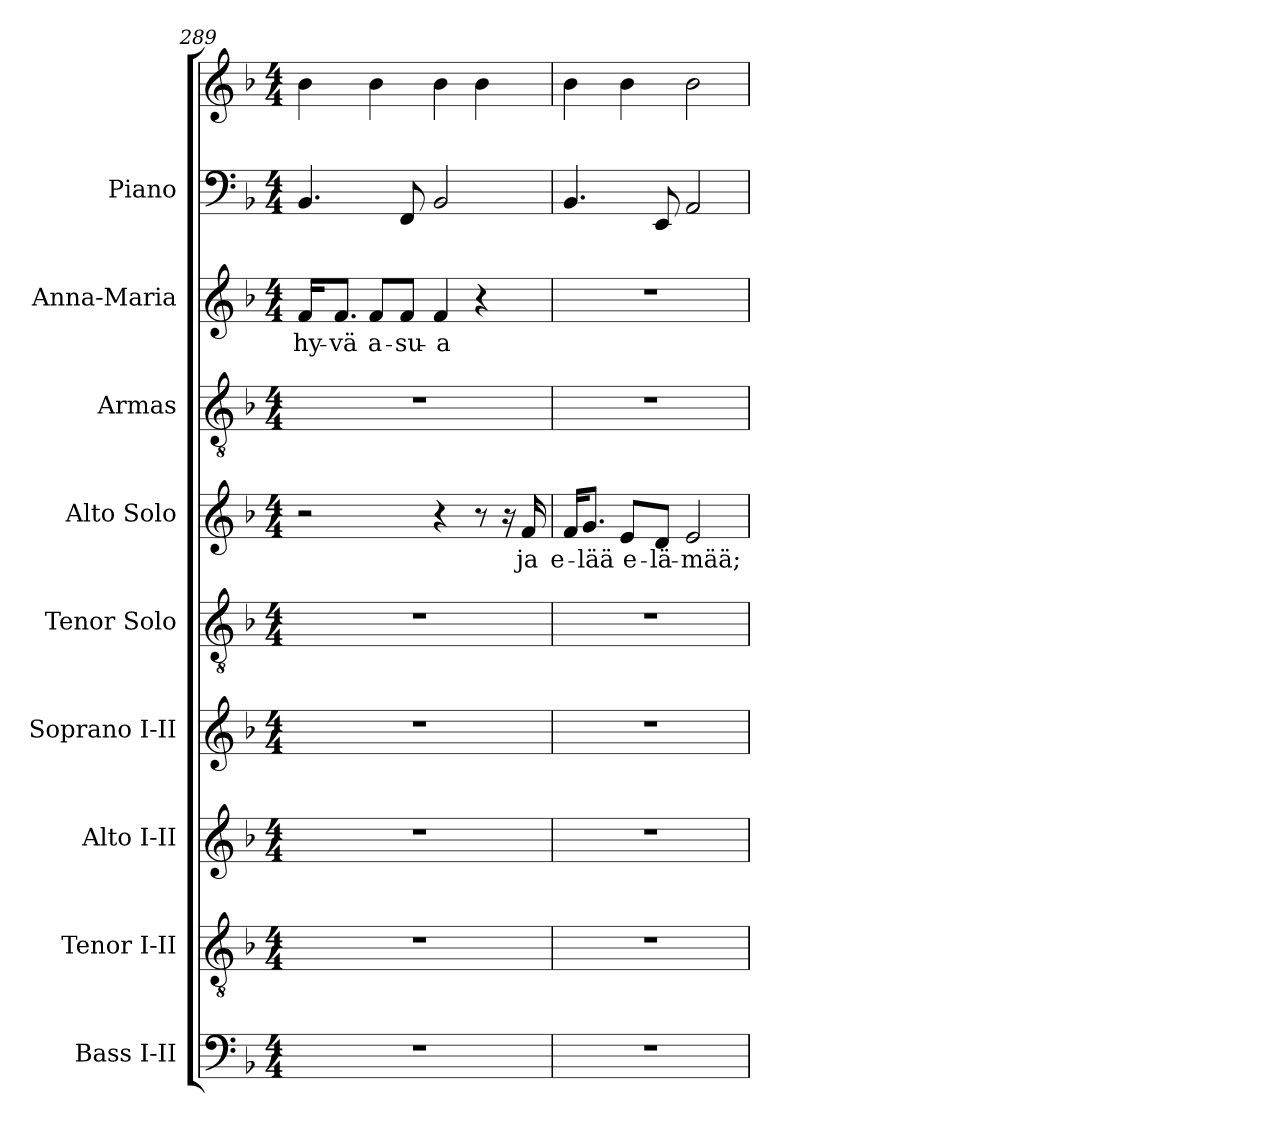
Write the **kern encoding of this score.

**kern	**kern	**kern	**kern	**kern	**kern	**text	**kern	**kern	**text	**kern	**kern
*part9	*part8	*part7	*part6	*part5	*part4	*part4	*part3	*part2	*part2	*part1	*part1
*staff10	*staff9	*staff8	*staff7	*staff6	*staff5	*staff5	*staff4	*staff3	*staff3	*staff2	*staff1
*I"Bass I-II	*I"Tenor I-II	*I"Alto I-II	*I"Soprano I-II	*I"Tenor Solo	*I"Alto Solo	*	*I"Armas	*I"Anna-Maria	*	*I"Piano	*
*I'B.	*I'T.	*I'A.	*I'S.	*I'T. Solo	*I'A. Solo	*	*I'Armas	*I'A-M	*	*I'Pno.	*
!!LO:PB:g=z
*clefF4	*clefGv2	*clefG2	*clefG2	*clefGv2	*clefG2	*	*clefGv2	*clefG2	*	*clefF4	*clefG2
*	*ITrd7c12	*	*	*ITrd7c12	*	*	*ITrd7c12	*	*	*	*
*k[b-]	*k[b-]	*k[b-]	*k[b-]	*k[b-]	*k[b-]	*	*k[b-]	*k[b-]	*	*k[b-]	*k[b-]
*F:	*F:	*F:	*F:	*F:	*F:	*	*F:	*F:	*	*F:	*F:
*M4/4	*M4/4	*M4/4	*M4/4	*M4/4	*M4/4	*	*M4/4	*M4/4	*	*M4/4	*M4/4
=289	=289	=289	=289	=289	=289	=289	=289	=289	=289	=289	=289
!	!	!	!	!	!	!	!	!	!LO:LY:b:color=#000000	!	!
1r	1r	1r	1r	1r	2r	.	1r	16fi/KL	hy-	4.BB-i/	4b-i
!	!	!	!	!	!	!	!	!	!LO:LY:b:color=#000000	!	!
.	.	.	.	.	.	.	.	8.fi/J	-vä	.	.
!	!	!	!	!	!	!	!	!	!LO:LY:b:color=#000000	!	!
.	.	.	.	.	.	.	.	8fi/L	a-	.	4b-i
!	!	!	!	!	!	!	!	!	!LO:LY:b:color=#000000	!	!
.	.	.	.	.	.	.	.	8fi/J	-su-	8FFi/	.
!	!	!	!	!	!	!	!	!	!LO:LY:b:color=#000000	!	!
.	.	.	.	.	4r	.	.	4fi/	-a	2BB-i/	4b-i
.	.	.	.	.	8r	.	.	4r	.	.	4b-i
.	.	.	.	.	16r	.	.	.	.	.	.
!	!	!	!	!	!	!LO:LY:b:color=#000000	!	!	!	!	!
.	.	.	.	.	16fi/	ja	.	.	.	.	.
=290	=290	=290	=290	=290	=290	=290	=290	=290	=290	=290	=290
!	!	!	!	!	!	!LO:LY:b:color=#000000	!	!	!	!	!
1r	1r	1r	1r	1r	16fi/KL	e-	1r	1r	.	4.BB-i/	4b-i
!	!	!	!	!	!	!LO:LY:b:color=#000000	!	!	!	!	!
.	.	.	.	.	8.gi/J	-lää	.	.	.	.	.
!	!	!	!	!	!	!LO:LY:b:color=#000000	!	!	!	!	!
.	.	.	.	.	8ei/L	e-	.	.	.	.	4b-i
!	!	!	!	!	!	!LO:LY:b:color=#000000	!	!	!	!	!
.	.	.	.	.	8di/J	-lä-	.	.	.	8EEi/	.
!	!	!	!	!	!	!LO:LY:b:color=#000000	!	!	!	!	!
.	.	.	.	.	2ei/	-mää;	.	.	.	2AAi/	2b-i\
=	=	=	=	=	=	=	=	=	=	=	=
*-	*-	*-	*-	*-	*-	*-	*-	*-	*-	*-	*-
